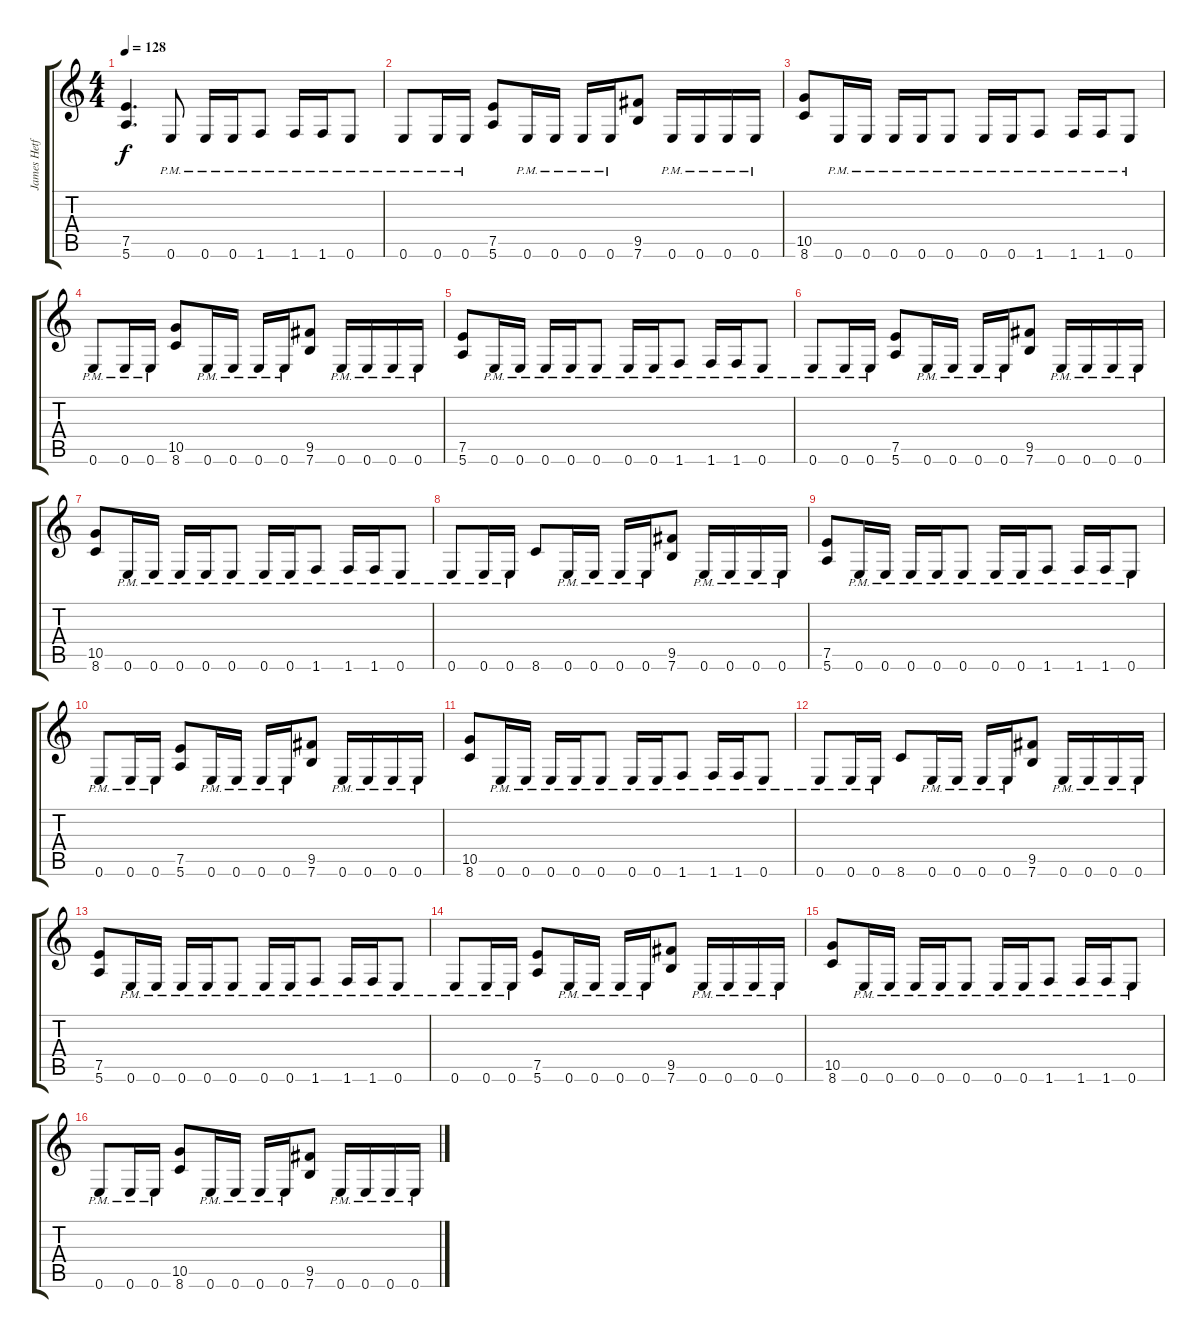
\track ("James Hetfield 2" "James Hetf") {instrument distortionguitar}
\staff {score tabs}
\tuning (E4 B3 G3 D3 A2 E2) {hide}
\ts (4 4)
\tempo 128
\clef g2
\ks c
(7.5 5.6).4{d dy f} 0.6{pm}.8 0.6{pm}.16 0.6{pm}.16 1.6{pm}.8 1.6{pm}.16 1.6{pm}.16 0.6{pm}.8 |
0.6{pm}.8 0.6{pm}.16 0.6{pm}.16 (7.5 5.6).8 0.6{pm}.16 0.6{pm}.16 0.6{pm}.16 0.6{pm}.16 (9.5 7.6).8 0.6{pm}.16 0.6{pm}.16 0.6{pm}.16 0.6{pm}.16 |
(10.5 8.6).8 0.6{pm}.16 0.6{pm}.16 0.6{pm}.16 0.6{pm}.16 0.6{pm}.8 0.6{pm}.16 0.6{pm}.16 1.6{pm}.8 1.6{pm}.16 1.6{pm}.16 0.6{pm}.8 |
0.6{pm}.8 0.6{pm}.16 0.6{pm}.16 (10.5 8.6).8 0.6{pm}.16 0.6{pm}.16 0.6{pm}.16 0.6{pm}.16 (9.5 7.6).8 0.6{pm}.16 0.6{pm}.16 0.6{pm}.16 0.6{pm}.16 |
(7.5 5.6).8 0.6{pm}.16 0.6{pm}.16 0.6{pm}.16 0.6{pm}.16 0.6{pm}.8 0.6{pm}.16 0.6{pm}.16 1.6{pm}.8 1.6{pm}.16 1.6{pm}.16 0.6{pm}.8 |
0.6{pm}.8 0.6{pm}.16 0.6{pm}.16 (7.5 5.6).8 0.6{pm}.16 0.6{pm}.16 0.6{pm}.16 0.6{pm}.16 (9.5 7.6).8 0.6{pm}.16 0.6{pm}.16 0.6{pm}.16 0.6{pm}.16 |
(10.5 8.6).8 0.6{pm}.16 0.6{pm}.16 0.6{pm}.16 0.6{pm}.16 0.6{pm}.8 0.6{pm}.16 0.6{pm}.16 1.6{pm}.8 1.6{pm}.16 1.6{pm}.16 0.6{pm}.8 |
0.6{pm}.8 0.6{pm}.16 0.6{pm}.16 8.6.8 0.6{pm}.16 0.6{pm}.16 0.6{pm}.16 0.6{pm}.16 (9.5 7.6).8 0.6{pm}.16 0.6{pm}.16 0.6{pm}.16 0.6{pm}.16 |
(7.5 5.6).8 0.6{pm}.16 0.6{pm}.16 0.6{pm}.16 0.6{pm}.16 0.6{pm}.8 0.6{pm}.16 0.6{pm}.16 1.6{pm}.8 1.6{pm}.16 1.6{pm}.16 0.6{pm}.8 |
0.6{pm}.8 0.6{pm}.16 0.6{pm}.16 (7.5 5.6).8 0.6{pm}.16 0.6{pm}.16 0.6{pm}.16 0.6{pm}.16 (9.5 7.6).8 0.6{pm}.16 0.6{pm}.16 0.6{pm}.16 0.6{pm}.16 |
(10.5 8.6).8 0.6{pm}.16 0.6{pm}.16 0.6{pm}.16 0.6{pm}.16 0.6{pm}.8 0.6{pm}.16 0.6{pm}.16 1.6{pm}.8 1.6{pm}.16 1.6{pm}.16 0.6{pm}.8 |
0.6{pm}.8 0.6{pm}.16 0.6{pm}.16 8.6.8 0.6{pm}.16 0.6{pm}.16 0.6{pm}.16 0.6{pm}.16 (9.5 7.6).8 0.6{pm}.16 0.6{pm}.16 0.6{pm}.16 0.6{pm}.16 |
(7.5 5.6).8 0.6{pm}.16 0.6{pm}.16 0.6{pm}.16 0.6{pm}.16 0.6{pm}.8 0.6{pm}.16 0.6{pm}.16 1.6{pm}.8 1.6{pm}.16 1.6{pm}.16 0.6{pm}.8 |
0.6{pm}.8 0.6{pm}.16 0.6{pm}.16 (7.5 5.6).8 0.6{pm}.16 0.6{pm}.16 0.6{pm}.16 0.6{pm}.16 (9.5 7.6).8 0.6{pm}.16 0.6{pm}.16 0.6{pm}.16 0.6{pm}.16 |
(10.5 8.6).8 0.6{pm}.16 0.6{pm}.16 0.6{pm}.16 0.6{pm}.16 0.6{pm}.8 0.6{pm}.16 0.6{pm}.16 1.6{pm}.8 1.6{pm}.16 1.6{pm}.16 0.6{pm}.8 |
0.6{pm}.8 0.6{pm}.16 0.6{pm}.16 (10.5 8.6).8 0.6{pm}.16 0.6{pm}.16 0.6{pm}.16 0.6{pm}.16 (9.5 7.6).8 0.6{pm}.16 0.6{pm}.16 0.6{pm}.16 0.6{pm}.16
